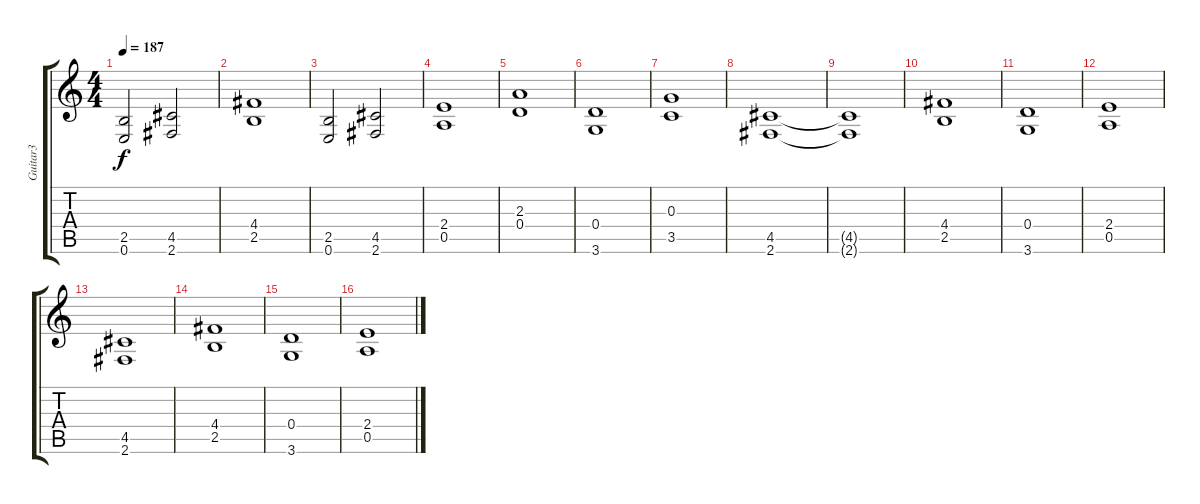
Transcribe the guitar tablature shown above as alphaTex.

\track ("Guitar3" "Guitar3") {instrument overdrivenguitar}
\staff {score tabs}
\tuning (E4 B3 G3 D3 A2 E2) {hide}
\ts (4 4)
\tempo 187
\clef g2
\ks c
(2.5 0.6).2{dy f} (4.5 2.6).2 |
(4.4 2.5).1 |
(2.5 0.6).2 (4.5 2.6).2 |
(2.4 0.5).1 |
(2.3 0.4).1 |
(0.4 3.6).1 |
(0.3 3.5).1 |
(4.5 2.6).1 |
(4.5{t} 2.6{t}).1 |
(4.4 2.5).1 |
(0.4 3.6).1 |
(2.4 0.5).1 |
(4.5 2.6).1 |
(4.4 2.5).1 |
(0.4 3.6).1 |
(2.4 0.5).1
